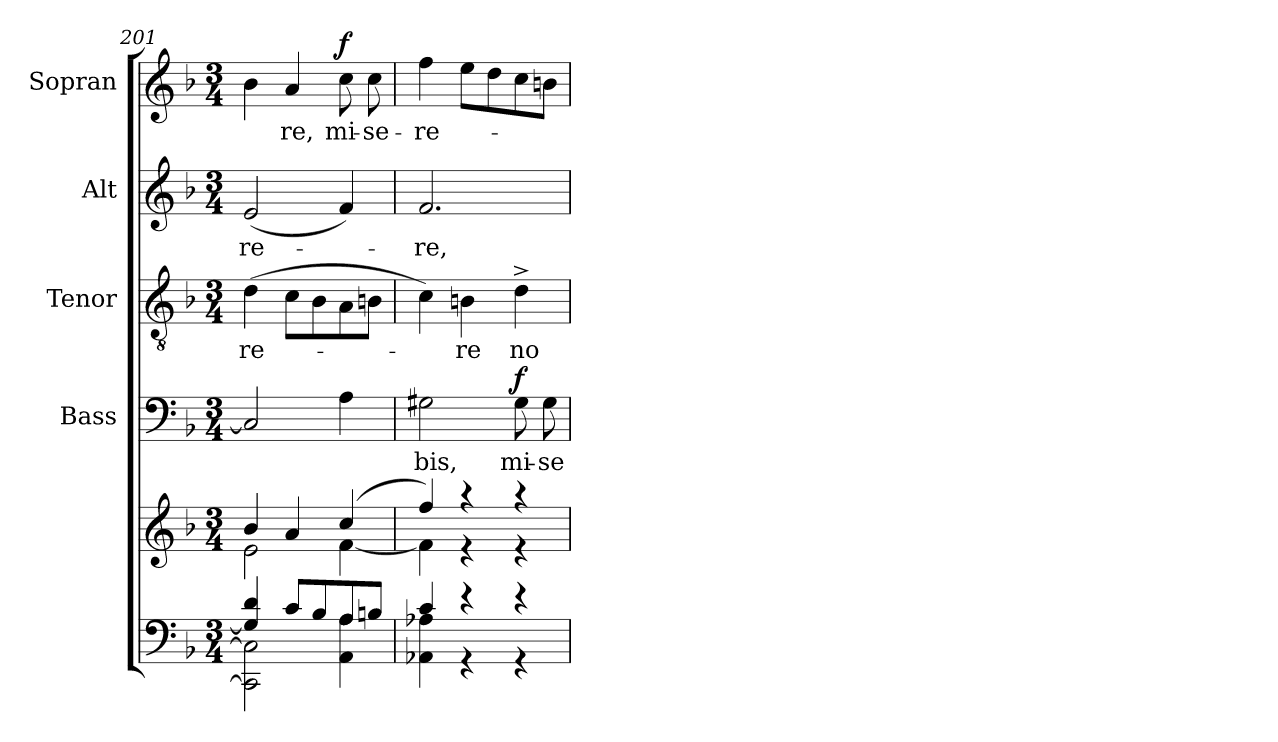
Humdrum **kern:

**kern	**kern	**kern	**text	**dynam	**kern	**text	**kern	**text	**kern	**text	**dynam
*part5	*part5	*part4	*part4	*part4	*part3	*part3	*part2	*part2	*part1	*part1	*part1
*staff6	*staff5	*staff4	*staff4	*staff4	*staff3	*staff3	*staff2	*staff2	*staff1	*staff1	*staff1
*	*	*I"Bass	*	*	*I"Tenor	*	*I"Alt	*	*I"Sopran	*	*
*	*	*I'B.	*	*	*I'T.	*	*I'A.	*	*I'S.	*	*
*clefF4	*clefG2	*clefF4	*	*	*clefGv2	*	*clefG2	*	*clefG2	*	*
*k[b-]	*k[b-]	*k[b-]	*	*	*k[b-]	*	*k[b-]	*	*k[b-]	*	*
*F:	*F:	*F:	*	*	*F:	*	*F:	*	*F:	*	*
*M3/4	*M3/4	*M3/4	*	*	*M3/4	*	*M3/4	*	*M3/4	*	*
=201	=201	=201	=201	=201	=201	=201	=201	=201	=201	=201	=201
*^	*^	*	*	*	*	*	*	*	*	*	*
!	!	!	!	!	!	!	!	!LO:LY:b	!	!LO:LY:b	!	!	!
4G/] 4d/	2CC\] 2C\]	4b-/	2e\	2C/]	.	.	(>4d\	-re-	(<2e/	-re-	4b-\	.	.
!	!	!	!	!	!	!	!	!	!	!	!	!LO:LY:b	!
8c/L	.	4a/	.	.	.	.	8c\L	.	.	.	4a/	-re,	.
8B-/	.	.	.	.	.	.	8B-\	.	.	.	.	.	.
!	!	!	!	!	!	!	!	!	!	!	!	!LO:LY:b	!LO:DY:a
8A/	4AA\ 4A\	(4cc/	[<4f\	4A\	.	.	8A\	.	4f/)	.	8cc\	mi-	f
!	!	!	!	!	!	!	!	!	!	!	!	!LO:LY:b	!
8Bn/J	.	.	.	.	.	.	8Bn\J	.	.	.	8cc\	-se-	.
!!LO:PB:g=z
=202	=202	=202	=202	=202	=202	=202	=202	=202	=202	=202	=202	=202	=202
!	!	!	!	!	!LO:LY:b	!	!	!	!	!LO:LY:b	!	!LO:LY:b	!
4c/	4AA-X\ 4A-X\	4ff/)	4f\]	2G#X\	-bis,	.	4c\)	.	2.f/	-re,	4ff\	-re-	.
!	!	!	!	!	!	!	!	!LO:LY:b	!	!	!	!	!
4r	4r	4r	4r	.	.	.	4Bn\	-re	.	.	8ee\L	.	.
.	.	.	.	.	.	.	.	.	.	.	8dd\	.	.
!	!	!	!	!	!LO:LY:b	!LO:DY:a	!	!LO:LY:b	!	!	!	!	!
4r	4r	4r	4r	8G#\	mi-	f	4d^>\	no-	.	.	8cc\	.	.
!	!	!	!	!	!LO:LY:b	!	!	!	!	!	!	!	!
.	.	.	.	8G#\	-se-	.	.	.	.	.	8bn\J	.	.
*v	*v	*	*	*	*	*	*	*	*	*	*	*	*
*	*v	*v	*	*	*	*	*	*	*	*	*	*
=	=	=	=	=	=	=	=	=	=	=	=
*-	*-	*-	*-	*-	*-	*-	*-	*-	*-	*-	*-
